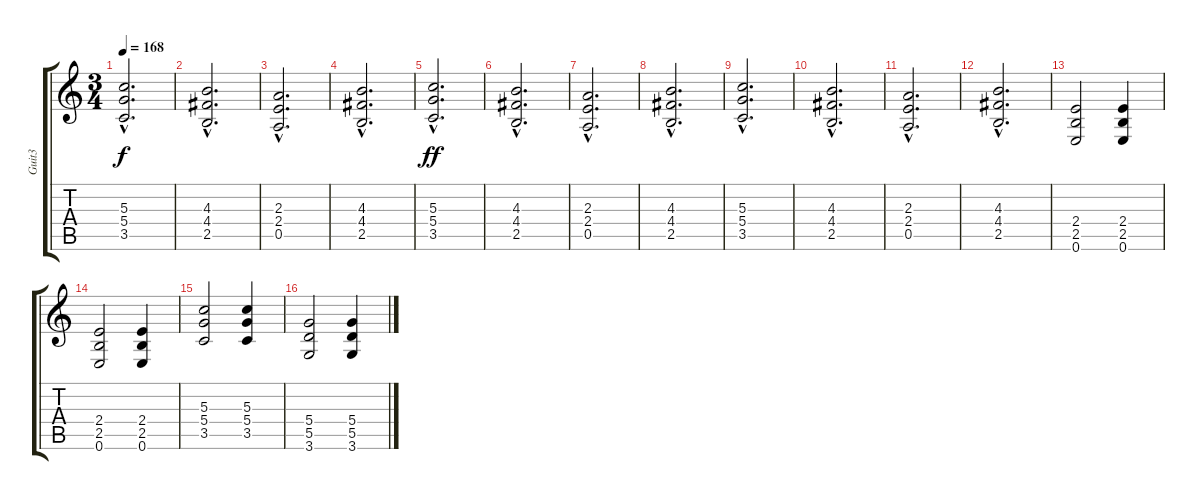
\track ("Guit3" "Guit3") {instrument overdrivenguitar}
\staff {score tabs}
\tuning (E4 B3 G3 D3 A2 E2) {hide}
\ts (3 4)
\tempo 168
\clef g2
\ks c
(5.3{hac} 5.4{hac} 3.5{hac}).2{d dy f} |
(4.3{hac} 4.4{hac} 2.5{hac}).2{d} |
(2.3{hac} 2.4{hac} 0.5{hac}).2{d} |
(4.3{hac} 4.4{hac} 2.5{hac}).2{d} |
(5.3{hac} 5.4{hac} 3.5{hac}).2{d dy ff} |
(4.3{hac} 4.4{hac} 2.5{hac}).2{d} |
(2.3{hac} 2.4{hac} 0.5{hac}).2{d} |
(4.3{hac} 4.4{hac} 2.5{hac}).2{d} |
(5.3{hac} 5.4{hac} 3.5{hac}).2{d} |
(4.3{hac} 4.4{hac} 2.5{hac}).2{d} |
(2.3{hac} 2.4{hac} 0.5{hac}).2{d} |
(4.3{hac} 4.4{hac} 2.5{hac}).2{d} |
(2.4 2.5 0.6).2 (2.4 2.5 0.6).4 |
(2.4 2.5 0.6).2 (2.4 2.5 0.6).4 |
(5.3 5.4 3.5).2 (5.3 5.4 3.5).4 |
(5.4 5.5 3.6).2 (5.4 5.5 3.6).4
